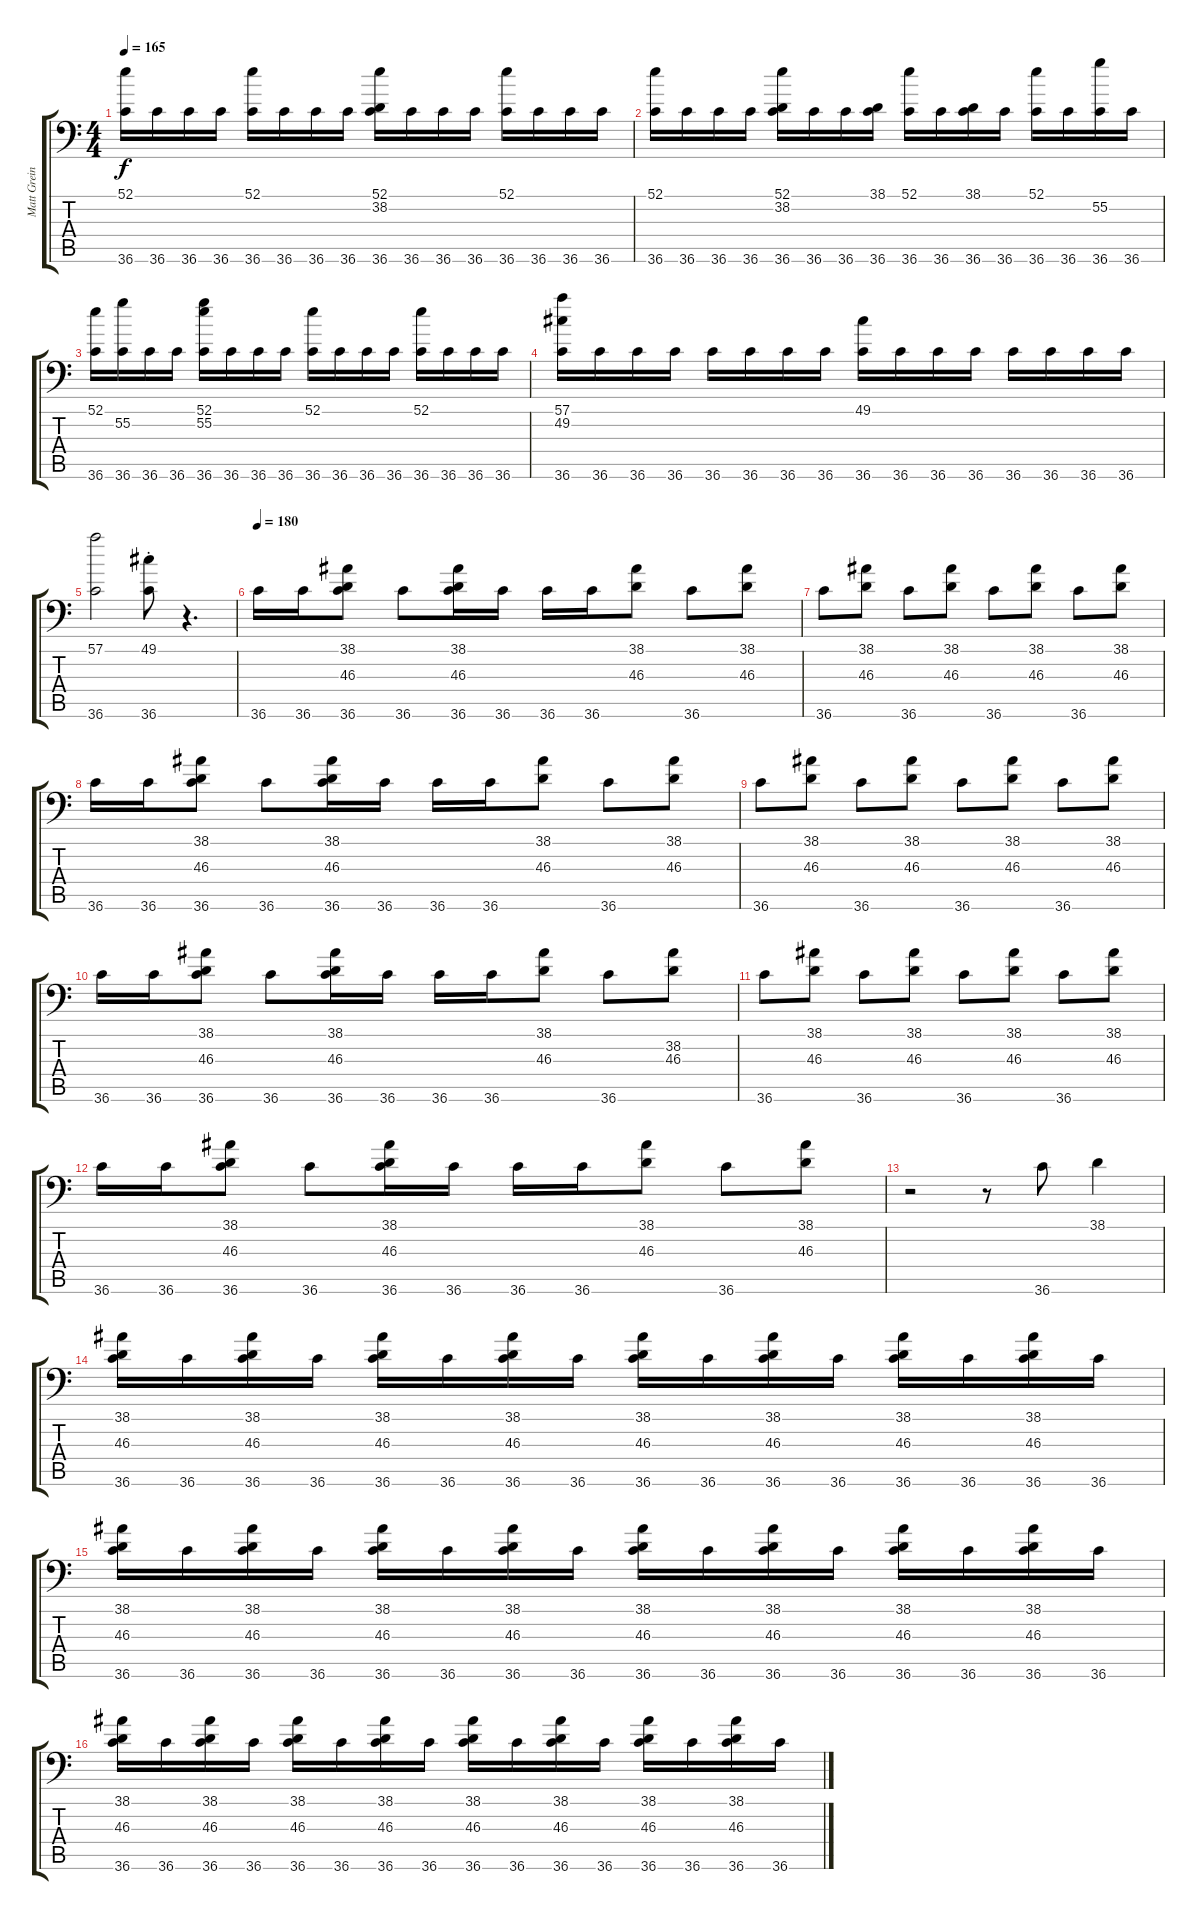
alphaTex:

\track ("Matt Greiner (Drum)" "Matt Grein") {instrument acousticgrandpiano}
\staff {score tabs}
\tuning (C-1 C-1 C-1 C-1 C-1 C-1) {hide}
\ts (4 4)
\tempo 165
\clef f4
\ks c
(52.1 36.6).16{dy f} 36.6.16 36.6.16 36.6.16 (52.1 36.6).16 36.6.16 36.6.16 36.6.16 (52.1 38.2 36.6).16 36.6.16 36.6.16 36.6.16 (52.1 36.6).16 36.6.16 36.6.16 36.6.16 |
(52.1 36.6).16 36.6.16 36.6.16 36.6.16 (52.1 38.2 36.6).16 36.6.16 36.6.16 (38.1 36.6).16 (52.1 36.6).16 36.6.16 (38.1 36.6).16 36.6.16 (52.1 36.6).16 36.6.16 (55.2 36.6).16 36.6.16 |
(52.1 36.6).16 (55.2 36.6).16 36.6.16 36.6.16 (52.1 55.2 36.6).16 36.6.16 36.6.16 36.6.16 (52.1 36.6).16 36.6.16 36.6.16 36.6.16 (52.1 36.6).16 36.6.16 36.6.16 36.6.16 |
(57.1 49.2 36.6).16 36.6.16 36.6.16 36.6.16 36.6.16 36.6.16 36.6.16 36.6.16 (49.1 36.6).16 36.6.16 36.6.16 36.6.16 36.6.16 36.6.16 36.6.16 36.6.16 |
(57.1 36.6).2 (49.1{st} 36.6).8 r.4{d} |
\tempo 180
36.6.16 36.6.16 (38.1 46.3 36.6).8 36.6.8 (38.1 46.3 36.6).16 36.6.16 36.6.16 36.6.16 (38.1 46.3).8 36.6.8 (38.1 46.3).8 |
36.6.8 (38.1 46.3).8 36.6.8 (38.1 46.3).8 36.6.8 (38.1 46.3).8 36.6.8 (38.1 46.3).8 |
36.6.16 36.6.16 (38.1 46.3 36.6).8 36.6.8 (38.1 46.3 36.6).16 36.6.16 36.6.16 36.6.16 (38.1 46.3).8 36.6.8 (38.1 46.3).8 |
36.6.8 (38.1 46.3).8 36.6.8 (38.1 46.3).8 36.6.8 (38.1 46.3).8 36.6.8 (38.1 46.3).8 |
36.6.16 36.6.16 (38.1 46.3 36.6).8 36.6.8 (38.1 46.3 36.6).16 36.6.16 36.6.16 36.6.16 (38.1 46.3).8 36.6.8 (38.2 46.3).8 |
36.6.8 (38.1 46.3).8 36.6.8 (38.1 46.3).8 36.6.8 (38.1 46.3).8 36.6.8 (38.1 46.3).8 |
36.6.16 36.6.16 (38.1 46.3 36.6).8 36.6.8 (38.1 46.3 36.6).16 36.6.16 36.6.16 36.6.16 (38.1 46.3).8 36.6.8 (38.1 46.3).8 |
r.2 r.8 36.6.8 38.1.4 |
(38.1 46.3 36.6).16 36.6.16 (38.1 46.3 36.6).16 36.6.16 (38.1 46.3 36.6).16 36.6.16 (38.1 46.3 36.6).16 36.6.16 (38.1 46.3 36.6).16 36.6.16 (38.1 46.3 36.6).16 36.6.16 (38.1 46.3 36.6).16 36.6.16 (38.1 46.3 36.6).16 36.6.16 |
(38.1 46.3 36.6).16 36.6.16 (38.1 46.3 36.6).16 36.6.16 (38.1 46.3 36.6).16 36.6.16 (38.1 46.3 36.6).16 36.6.16 (38.1 46.3 36.6).16 36.6.16 (38.1 46.3 36.6).16 36.6.16 (38.1 46.3 36.6).16 36.6.16 (38.1 46.3 36.6).16 36.6.16 |
(38.1 46.3 36.6).16 36.6.16 (38.1 46.3 36.6).16 36.6.16 (38.1 46.3 36.6).16 36.6.16 (38.1 46.3 36.6).16 36.6.16 (38.1 46.3 36.6).16 36.6.16 (38.1 46.3 36.6).16 36.6.16 (38.1 46.3 36.6).16 36.6.16 (38.1 46.3 36.6).16 36.6.16
